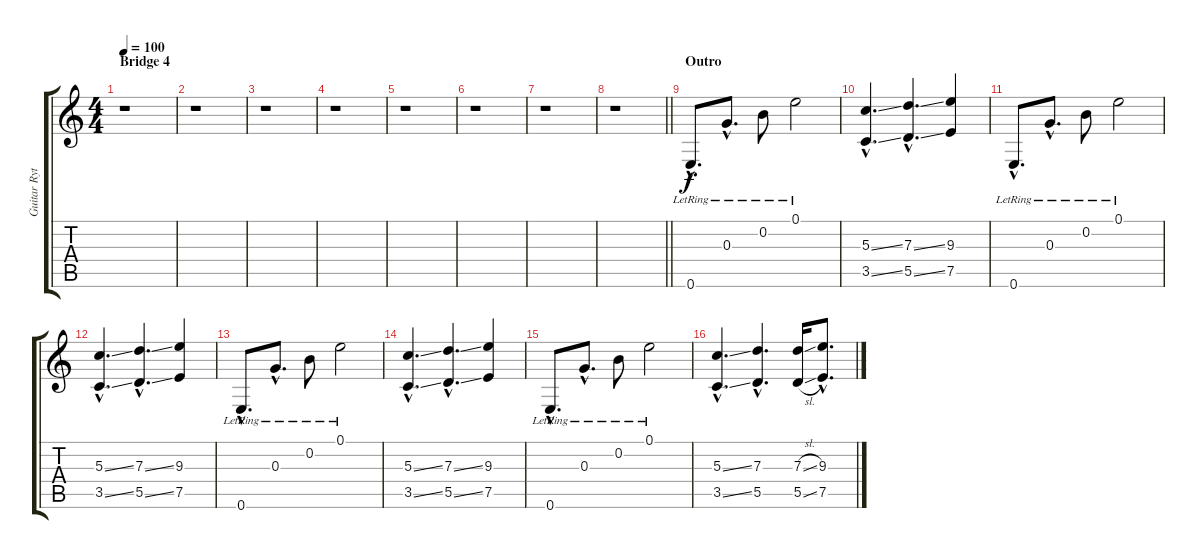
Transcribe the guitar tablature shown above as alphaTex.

\track ("Guitar Rythm (Clean) 1" "Guitar Ryt") {instrument acousticguitarnylon}
\staff {score tabs}
\tuning (E4 B3 G3 D3 A2 E2) {hide}
\ts (4 4)
\section ("" "Bridge 4")
\tempo 100
\clef g2
\ks c
r.1{dy fff} |
r.1 |
r.1 |
r.1 |
r.1 |
r.1 |
r.1 |
\barLineRight lightlight
r.1 |
\section ("" "Outro")
0.6{hac lr}.8{d dy f} 0.3{hac lr}.8{d} 0.2{lr}.8 0.1{lr}.2 |
(5.3{ss hac} 3.5{ss hac}).4{d} (7.3{ss hac} 5.5{ss hac}).4{d} (9.3 7.5).4 |
0.6{hac lr}.8{d} 0.3{hac lr}.8{d} 0.2{lr}.8 0.1{lr}.2 |
(5.3{ss hac} 3.5{ss hac}).4{d} (7.3{ss hac} 5.5{ss hac}).4{d} (9.3 7.5).4 |
0.6{hac lr}.8{d} 0.3{hac lr}.8{d} 0.2{lr}.8 0.1{lr}.2 |
(5.3{ss hac} 3.5{ss hac}).4{d} (7.3{ss hac} 5.5{ss hac}).4{d} (9.3 7.5).4 |
0.6{hac lr}.8{d} 0.3{hac lr}.8{d} 0.2{lr}.8 0.1{lr}.2 |
(5.3{ss hac} 3.5{ss hac}).4{d} (7.3{hac} 5.5{hac}).4{d} (7.3{sl} 5.5{sl}).16 (9.3{hac} 7.5{hac}).8{d}
